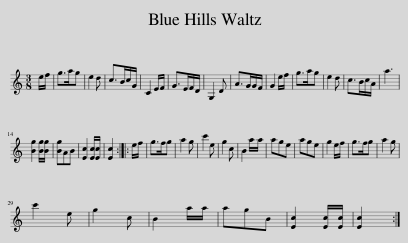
X:1
L:1/8
M:3/8
I:linebreak $
K:C
V:1 treble
V:1
 e/f/ | g>ag | e2 d | c>Bc/G/ | C2 E/F/ | %5
 G>EF/D/ | G,2 D | A>GG/F/ | G2 e/f/ | g>ag | %10
 e2 d | c>Bc/A/ | a3 |$ [Bg]2 [Bg]/[Bg]/ | [Bg]AB | %15
 [Ec]2 [Ec]/[Ec]/ | [Ec]2 :: e/f/ | g>fg | a2 g | %20
 c'2 e | g2 c | B2 a/a/ | age | age | %25
 g2 e/f/ | g>fg | a2 g |$ c'2 e | g2 c | %30
 B2 a/a/ | agB | [Ec]2 [Ec]/[Ec]/ | [Ec]2 :| %34
